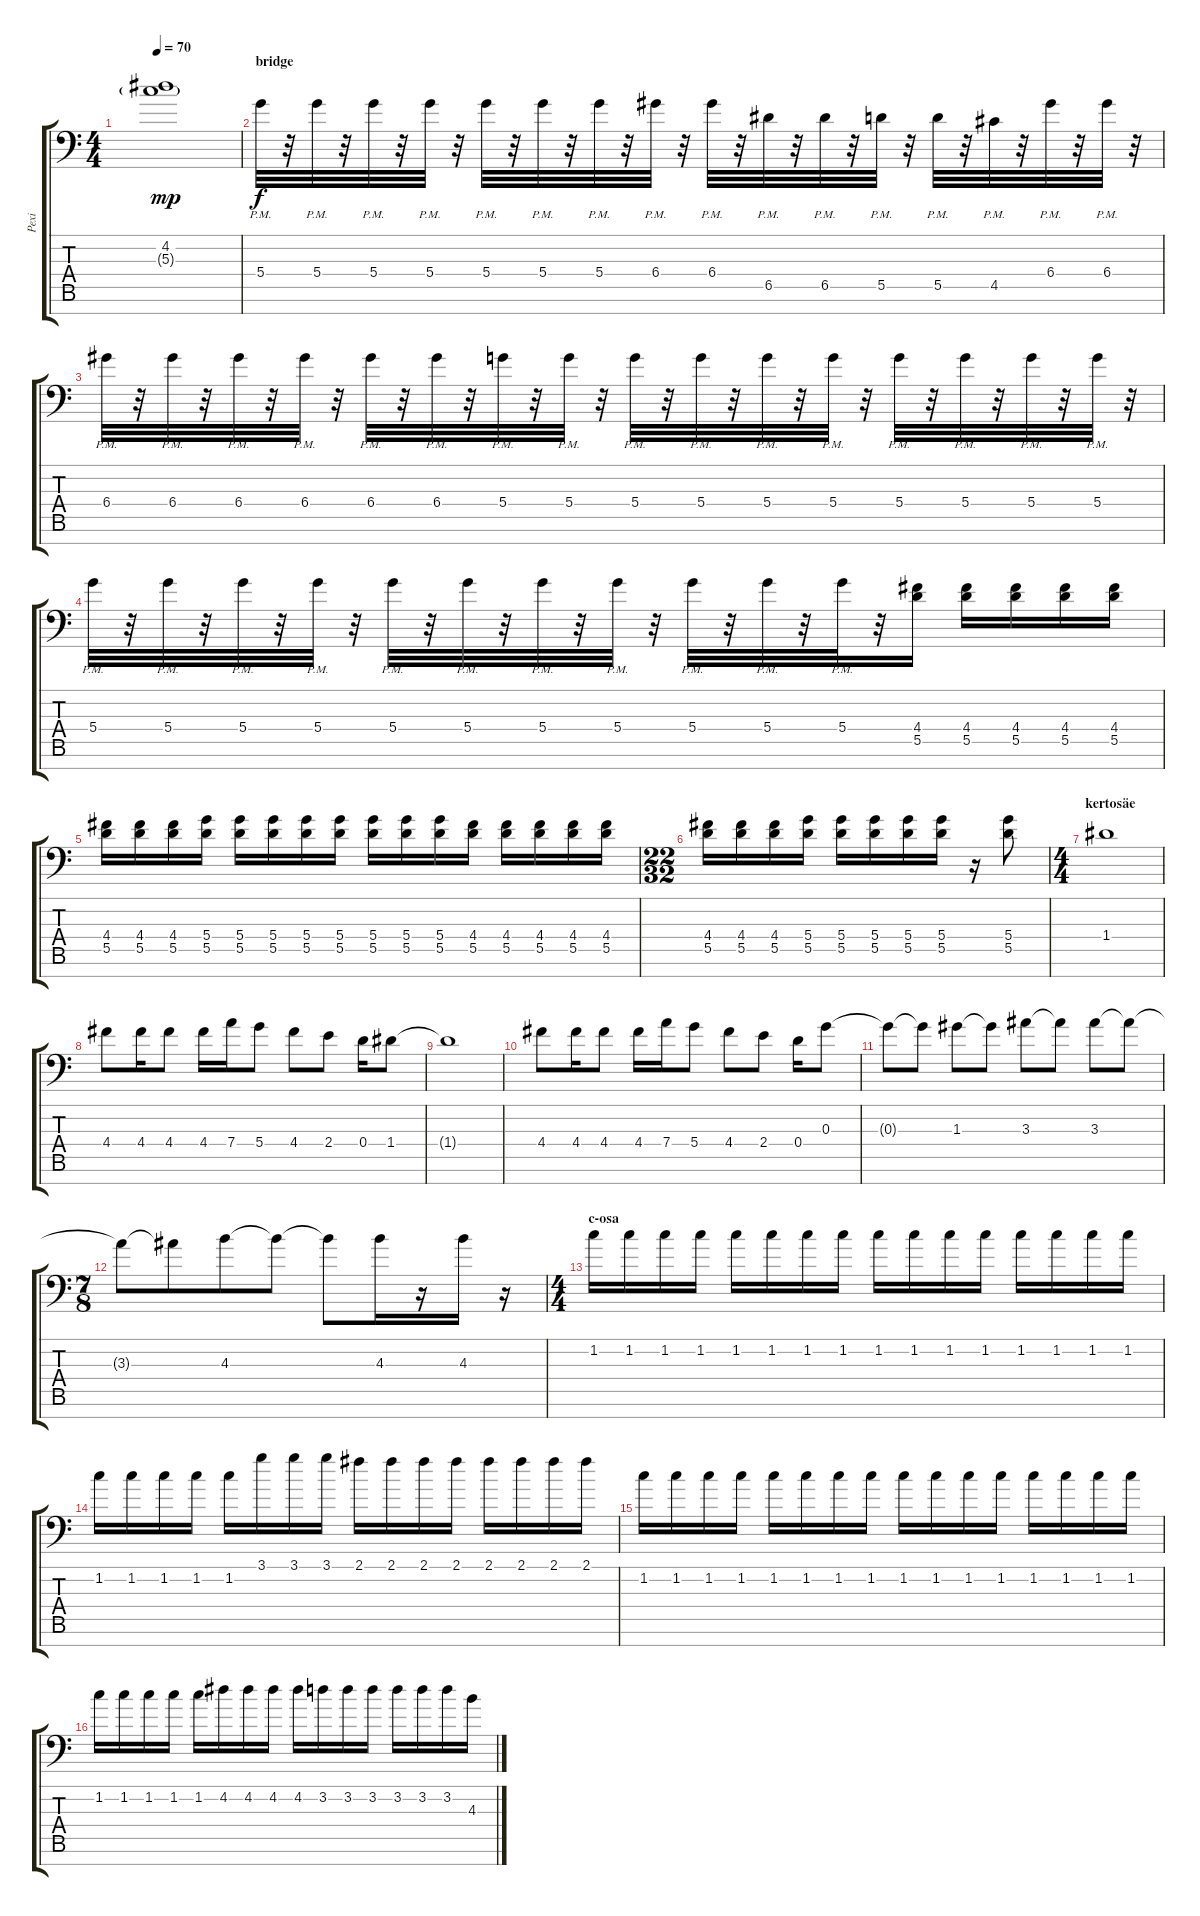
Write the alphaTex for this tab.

\track ("Pexi" "Pexi") {instrument distortionguitar}
\staff {score tabs}
\tuning (E4 B3 G3 D3 A2 D2 A1) {hide}
\ts (4 4)
\tempo 70
\clef f4
\ks c
(4.2 5.3{g}).1{dy mp} |
\section ("" "bridge")
5.4{pm}.32{dy f} r.32 5.4{pm}.32 r.32 5.4{pm}.32 r.32 5.4{pm}.32 r.32 5.4{pm}.32 r.32 5.4{pm}.32 r.32 5.4{pm}.32 r.32 6.4{pm}.32 r.32 6.4{pm}.32 r.32 6.5{pm}.32 r.32 6.5{pm}.32 r.32 5.5{pm}.32 r.32 5.5{pm}.32 r.32 4.5{pm}.32 r.32 6.4{pm}.32 r.32 6.4{pm}.32 r.32 |
6.4{pm}.32 r.32 6.4{pm}.32 r.32 6.4{pm}.32 r.32 6.4{pm}.32 r.32 6.4{pm}.32 r.32 6.4{pm}.32 r.32 5.4{pm}.32 r.32 5.4{pm}.32 r.32 5.4{pm}.32 r.32 5.4{pm}.32 r.32 5.4{pm}.32 r.32 5.4{pm}.32 r.32 5.4{pm}.32 r.32 5.4{pm}.32 r.32 5.4{pm}.32 r.32 5.4{pm}.32 r.32 |
5.4{pm}.32 r.32 5.4{pm}.32 r.32 5.4{pm}.32 r.32 5.4{pm}.32 r.32 5.4{pm}.32 r.32 5.4{pm}.32 r.32 5.4{pm}.32 r.32 5.4{pm}.32 r.32 5.4{pm}.32 r.32 5.4{pm}.32 r.32 5.4{pm}.32 r.32 (4.4 5.5).16 (4.4 5.5).16 (4.4 5.5).16 (4.4 5.5).16 (4.4 5.5).16 |
(4.4 5.5).16 (4.4 5.5).16 (4.4 5.5).16 (5.4 5.5).16 (5.4 5.5).16 (5.4 5.5).16 (5.4 5.5).16 (5.4 5.5).16 (5.4 5.5).16 (5.4 5.5).16 (5.4 5.5).16 (4.4 5.5).16 (4.4 5.5).16 (4.4 5.5).16 (4.4 5.5).16 (4.4 5.5).16 |
\ts (22 32)
(4.4 5.5).16 (4.4 5.5).16 (4.4 5.5).16 (5.4 5.5).16 (5.4 5.5).16 (5.4 5.5).16 (5.4 5.5).16 (5.4 5.5).16 r.16 (5.4 5.5).8 |
\ts (4 4)
\section ("" "kertosäe")
1.4.1 |
4.4.8 4.4.16 4.4.8 4.4.16 7.4.16 5.4.8 4.4.8 2.4.8 0.4.16 1.4.8 |
1.4{t}.1 |
4.4.8 4.4.16 4.4.8 4.4.16 7.4.16 5.4.8 4.4.8 2.4.8 0.4.16 0.3.8 |
0.3{t}.8 0.3{t}.8 1.3.8 1.3{t}.8 3.3.8 3.3{t}.8 3.3.8 3.3{t}.8 |
\ts (7 8)
3.3{t}.8 3.3{t}.8 4.3.8 4.3{t}.8 4.3{t}.8 4.3.16 r.16 4.3.16 r.16 |
\ts (4 4)
\section ("" "c-osa")
1.2.16 1.2.16 1.2.16 1.2.16 1.2.16 1.2.16 1.2.16 1.2.16 1.2.16 1.2.16 1.2.16 1.2.16 1.2.16 1.2.16 1.2.16 1.2.16 |
1.2.16 1.2.16 1.2.16 1.2.16 1.2.16 3.1.16 3.1.16 3.1.16 2.1.16 2.1.16 2.1.16 2.1.16 2.1.16 2.1.16 2.1.16 2.1.16 |
1.2.16 1.2.16 1.2.16 1.2.16 1.2.16 1.2.16 1.2.16 1.2.16 1.2.16 1.2.16 1.2.16 1.2.16 1.2.16 1.2.16 1.2.16 1.2.16 |
1.2.16 1.2.16 1.2.16 1.2.16 1.2.16 4.2.16 4.2.16 4.2.16 4.2.16 3.2.16 3.2.16 3.2.16 3.2.16 3.2.16 3.2.16 4.3.16
